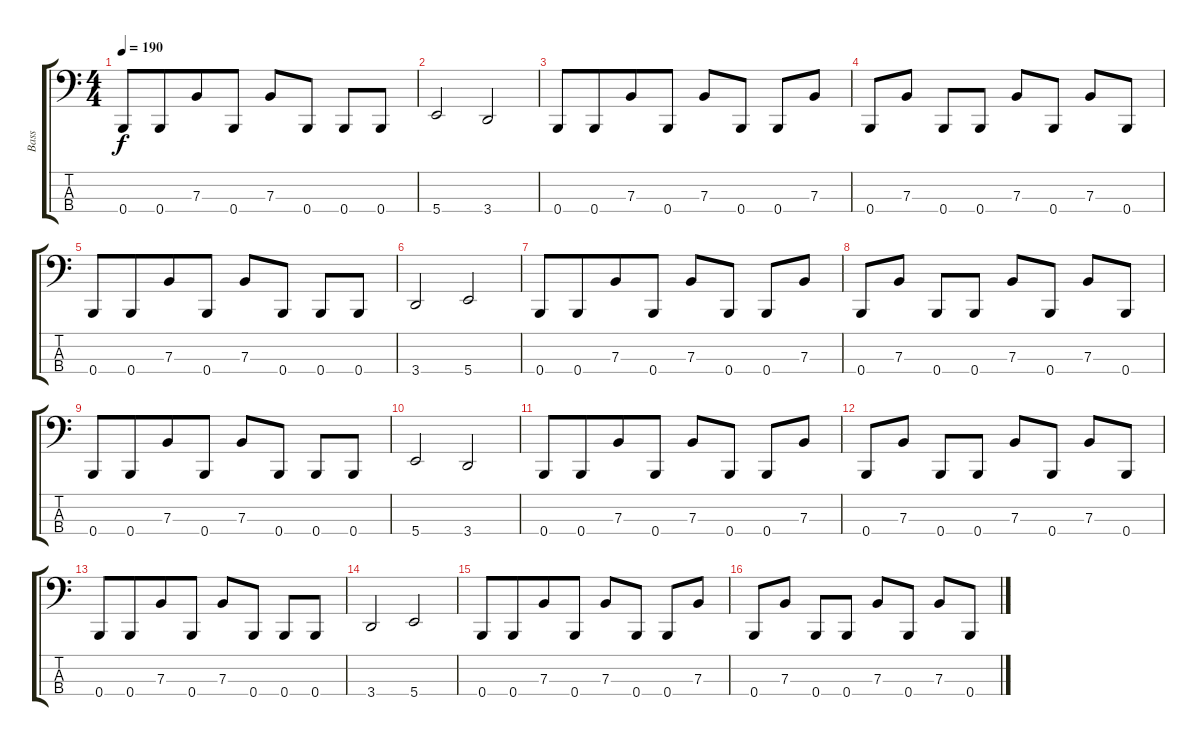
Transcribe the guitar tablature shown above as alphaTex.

\track ("Bass" "Bass") {instrument electricbassfinger}
\staff {score tabs}
\tuning (D2 A1 E1 B0) {hide}
\ts (4 4)
\tempo 190
\clef f4
\ks c
0.4.8{dy f} 0.4.8{beam merge} 7.3.8{beam merge} 0.4.8 7.3.8 0.4.8 0.4.8{beam merge} 0.4.8 |
5.4.2{beam merge} 3.4.2 |
0.4.8 0.4.8{beam merge} 7.3.8 0.4.8 7.3.8 0.4.8 0.4.8 7.3.8 |
0.4.8 7.3.8 0.4.8 0.4.8 7.3.8 0.4.8 7.3.8{beam merge} 0.4.8 |
0.4.8 0.4.8{beam merge} 7.3.8{beam merge} 0.4.8 7.3.8 0.4.8 0.4.8{beam merge} 0.4.8 |
3.4.2{beam merge} 5.4.2 |
0.4.8 0.4.8{beam merge} 7.3.8 0.4.8 7.3.8 0.4.8 0.4.8 7.3.8 |
0.4.8 7.3.8 0.4.8 0.4.8 7.3.8 0.4.8 7.3.8{beam merge} 0.4.8 |
0.4.8 0.4.8{beam merge} 7.3.8{beam merge} 0.4.8 7.3.8 0.4.8 0.4.8{beam merge} 0.4.8 |
5.4.2{beam merge} 3.4.2 |
0.4.8 0.4.8{beam merge} 7.3.8 0.4.8 7.3.8 0.4.8 0.4.8 7.3.8 |
0.4.8 7.3.8 0.4.8 0.4.8 7.3.8 0.4.8 7.3.8{beam merge} 0.4.8 |
0.4.8 0.4.8{beam merge} 7.3.8{beam merge} 0.4.8 7.3.8 0.4.8 0.4.8{beam merge} 0.4.8 |
3.4.2{beam merge} 5.4.2 |
0.4.8 0.4.8{beam merge} 7.3.8 0.4.8 7.3.8 0.4.8 0.4.8 7.3.8 |
0.4.8 7.3.8 0.4.8 0.4.8 7.3.8 0.4.8 7.3.8{beam merge} 0.4.8
